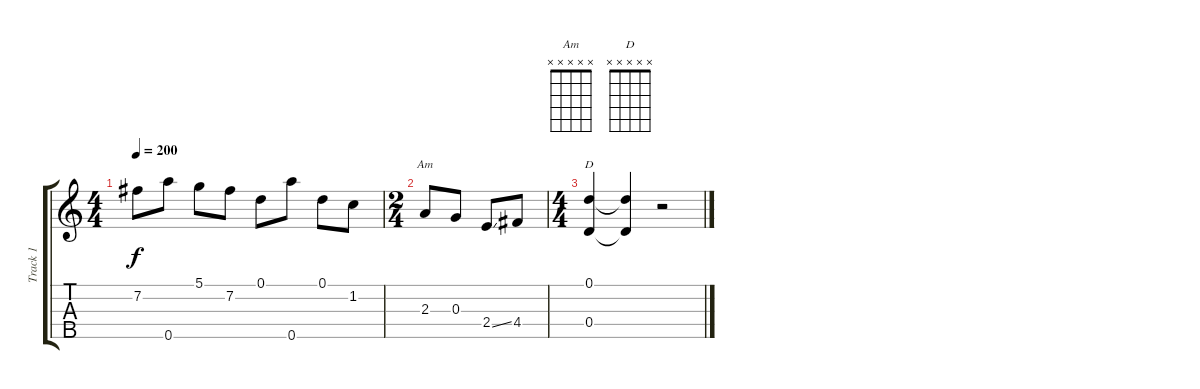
\track ("Track 1" "Track 1") {instrument banjo}
\staff {score tabs}
\tuning (D4 B3 G3 D3 A4) {hide}
\displaytranspose 12
\chord ("Am" x x x x x) {firstfret 0}
\chord ("D" x x x x x) {firstfret 0}
\ts (4 4)
\tempo 200
\clef g2
\ks c
7.2.8{dy f} 0.5.8 5.1.8 7.2.8 0.1.8 0.5.8 0.1.8 1.2.8 |
\ts (2 4)
2.3.8{ch "Am"} 0.3.8 2.4{ss}.8 4.4.8 |
\ts (4 4)
(0.1 0.4).4{ch "D"} (0.1{t} 0.4{t}).4 r.2
